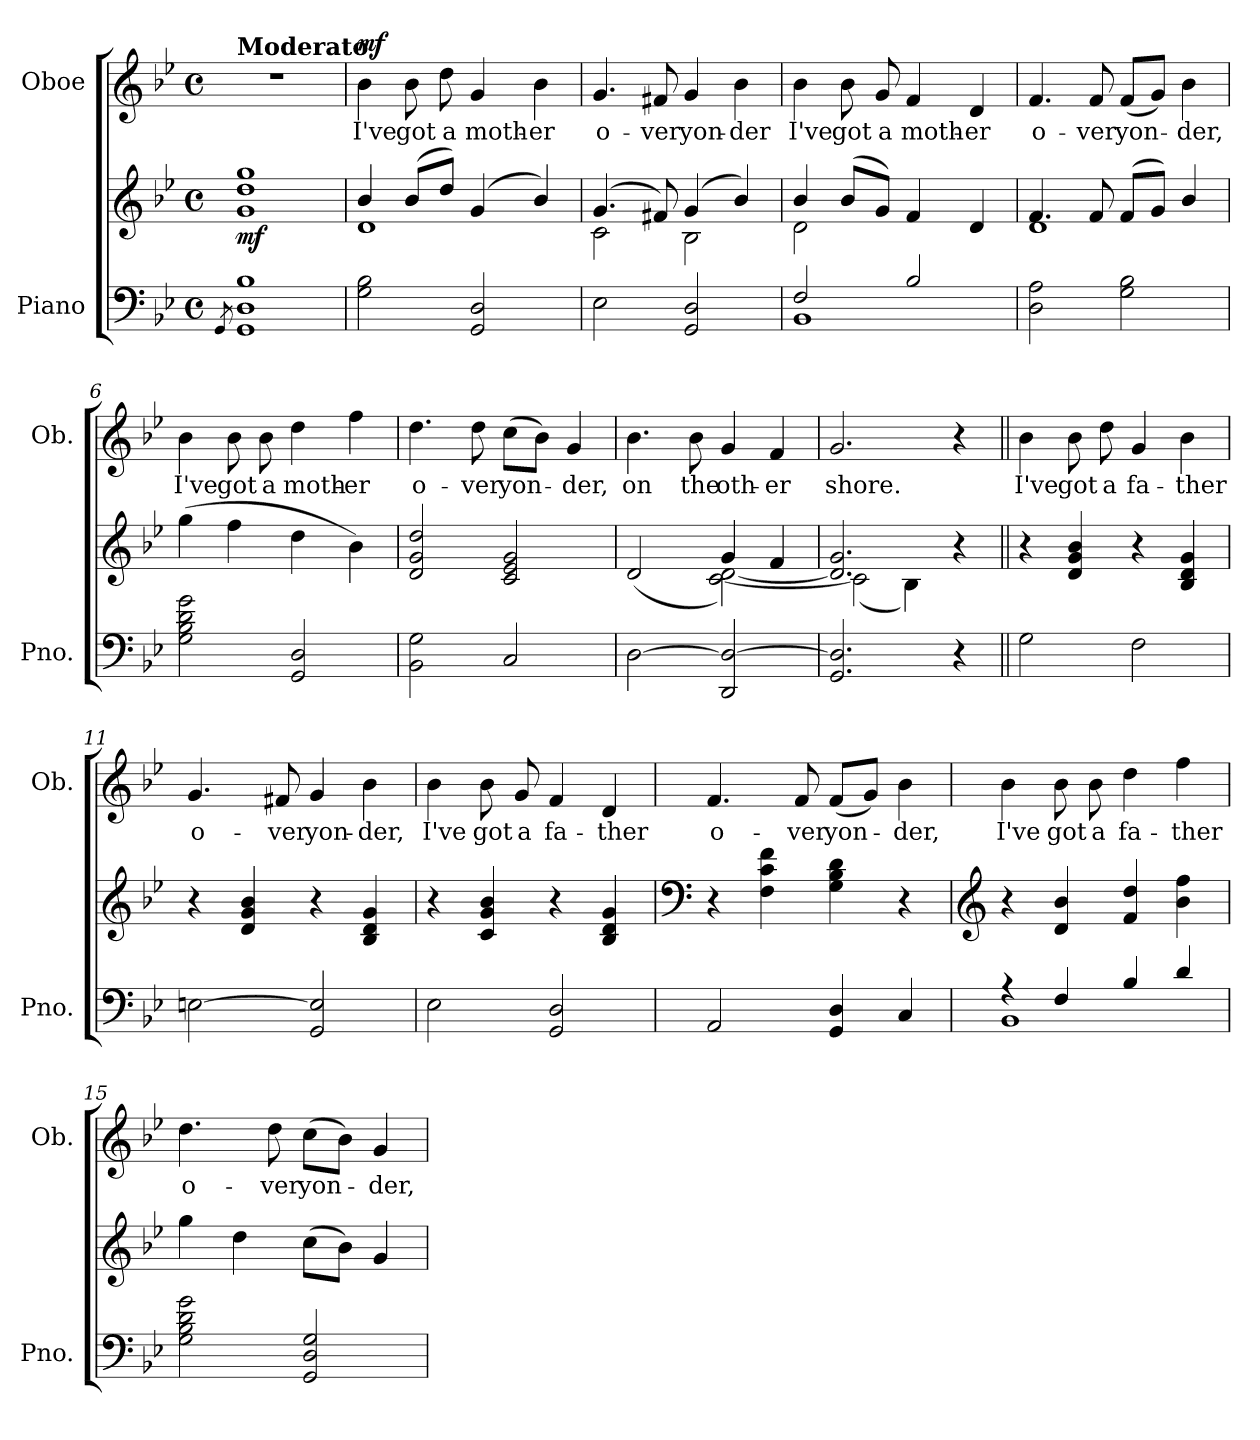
**kern	**kern	**dynam	**kern	**text	**dynam
*part2	*part2	*part2	*part1	*part1	*part1
*staff3	*staff2	*staff2/3	*staff1	*staff1	*staff1
*I"Piano	*	*	*I"Oboe	*	*
*I'Pno.	*	*	*I'Ob.	*	*
*clefF4	*clefG2	*	*clefG2	*	*
*k[b-e-]	*k[b-e-]	*	*k[b-e-]	*	*
*M4/4	*M4/4	*	*M4/4	*	*
*met(c)	*met(c)	*	*met(c)	*	*
=1	=1	=1	=1	=1	=1
8qGG/	.	.	.	.	.
!	!	!	!LO:TX:a:B:t=Moderato	!	!
!	!	!LO:DY:b	!	!	!
1GG 1D 1B-	1g 1dd 1gg	mf	1r	.	.
=2	=2	=2	=2	=2	=2
*	*^	*	*	*	*
!	!	!	!	!	!LO:LY:b	!LO:DY:a
2G\ 2B-\	4b-/	1d	.	4b-\	I've	mf
!	!	!	!	!	!LO:LY:b	!
.	(8b-/L	.	.	8b-\	got	.
!	!	!	!	!	!LO:LY:b	!
.	8dd/J)	.	.	8dd\	a	.
!	!	!	!	!	!LO:LY:b	!
2GG/ 2D/	(4g/	.	.	4g/	moth-	.
!	!	!	!	!	!LO:LY:b	!
.	4b-/)	.	.	4b-\	-er	.
=3	=3	=3	=3	=3	=3	=3
!	!	!	!	!	!LO:LY:b	!
2E-\	(4.g/	2c\	.	4.g/	o-	.
!	!	!	!	!	!LO:LY:b	!
.	8f#X/)	.	.	8f#X/	-ver	.
!	!	!	!	!	!LO:LY:b	!
2GG/ 2D/	(4g/	2B-\	.	4g/	yon-	.
!	!	!	!	!	!LO:LY:b	!
.	4b-/)	.	.	4b-\	-der	.
=4	=4	=4	=4	=4	=4	=4
*^	*	*	*	*	*	*
!	!	!	!	!	!	!LO:LY:b	!
2F/	1BB-	4b-/	2d\	.	4b-\	I've	.
!	!	!	!	!	!	!LO:LY:b	!
.	.	(8b-/L	.	.	8b-\	got	.
!	!	!	!	!	!	!LO:LY:b	!
.	.	8g/J)	.	.	8g/	a	.
!	!	!	!	!	!	!LO:LY:b	!
2B-/	.	4f/	2ryy	.	4f/	moth-	.
!	!	!	!	!	!	!LO:LY:b	!
.	.	4d/	.	.	4d/	-er	.
*v	*v	*	*	*	*	*	*
=5	=5	=5	=5	=5	=5	=5
!	!	!	!	!	!LO:LY:b	!
2D\ 2A\	4.f/	1d	.	4.f/	o-	.
!	!	!	!	!	!LO:LY:b	!
.	8f/	.	.	8f/	-ver	.
!	!	!	!	!	!LO:LY:b	!
2G\ 2B-\	(8f/L	.	.	(8f/L	yon-	.
.	8g/J)	.	.	8g/J)	.	.
!	!	!	!	!	!LO:LY:b	!
.	4b-/	.	.	4b-\	-der,	.
*	*v	*v	*	*	*	*
!!LO:LB:g=z
=6	=6	=6	=6	=6	=6
!	!	!	!	!LO:LY:b	!
2G\ 2B-\ 2d\ 2g\	(4gg\	.	4b-\	I've	.
!	!	!	!	!LO:LY:b	!
.	4ff\	.	8b-\	got	.
!	!	!	!	!LO:LY:b	!
.	.	.	8b-\	a	.
!	!	!	!	!LO:LY:b	!
2GG/ 2D/	4dd\	.	4dd\	moth-	.
!	!	!	!	!LO:LY:b	!
.	4b-\)	.	4ff\	-er	.
=7	=7	=7	=7	=7	=7
!	!	!	!	!LO:LY:b	!
2BB-\ 2G\	2d/ 2g/ 2dd/	.	4.dd\	o-	.
!	!	!	!	!LO:LY:b	!
.	.	.	8dd\	-ver	.
!	!	!	!	!LO:LY:b	!
2C/	2c/ 2e-/ 2g/	.	(8cc\L	yon-	.
.	.	.	8b-\J)	.	.
!	!	!	!	!LO:LY:b	!
.	.	.	4g/	-der,	.
=8	=8	=8	=8	=8	=8
*	*^	*	*	*	*
!	!	!	!	!	!LO:LY:b	!
[2D\	(<2d/	2ryy	.	4.b-\	on	.
!	!	!	!	!	!LO:LY:b	!
.	.	.	.	8b-\	the	.
!	!	!	!	!	!LO:LY:b	!
2DD/ 2D/_	4g/	[2c\ [<2d\)	.	4g/	oth-	.
!	!	!	!	!	!LO:LY:b	!
.	4f/	.	.	4f/	-er	.
=9	=9	=9	=9	=9	=9	=9
!	!	!	!	!	!LO:LY:b	!
2.GG/ 2.D/]	2.d/] 2.g/	(2c\]	.	2.g/	shore.	.
.	.	4B-\)	.	.	.	.
4r	4r	4ryy	.	4r	.	.
=10||	=10||	=10||	=10||	=10||	=10||	=10||
!	!	!	!	!	!LO:LY:b	!
*	*v	*v	*	*	*	*
2G\	4r	.	4b-\	I've	.
!	!	!	!	!LO:LY:b	!
.	4d/ 4g/ 4b-/	.	8b-\	got	.
!	!	!	!	!LO:LY:b	!
.	.	.	8dd\	a	.
!	!	!	!	!LO:LY:b	!
2F\	4r	.	4g/	fa-	.
!	!	!	!	!LO:LY:b	!
.	4B-/ 4d/ 4g/	.	4b-\	-ther	.
!!LO:LB:g=z
=11	=11	=11	=11	=11	=11
!	!	!	!	!LO:LY:b	!
[2En\	4r	.	4.g/	o-	.
.	4d/ 4g/ 4b-/	.	.	.	.
!	!	!	!	!LO:LY:b	!
.	.	.	8f#X/	-ver	.
!	!	!	!	!LO:LY:b	!
2GG/ 2E/]	4r	.	4g/	yon-	.
!	!	!	!	!LO:LY:b	!
.	4B-/ 4d/ 4g/	.	4b-\	-der,	.
=12	=12	=12	=12	=12	=12
!	!	!	!	!LO:LY:b	!
2E-\	4r	.	4b-\	I've	.
!	!	!	!	!LO:LY:b	!
.	4c/ 4g/ 4b-/	.	8b-\	got	.
!	!	!	!	!LO:LY:b	!
.	.	.	8g/	a	.
!	!	!	!	!LO:LY:b	!
2GG/ 2D/	4r	.	4f/	fa-	.
!	!	!	!	!LO:LY:b	!
.	4B-/ 4d/ 4g/	.	4d/	-ther	.
=13	=13	=13	=13	=13	=13
*	*clefF4	*	*	*	*
!	!	!	!	!LO:LY:b	!
2AA/	4r	.	4.f/	o-	.
.	4F\ 4c\ 4f\	.	.	.	.
!	!	!	!	!LO:LY:b	!
.	.	.	8f/	-ver	.
!	!	!	!	!LO:LY:b	!
4GG/ 4D/	4G\ 4B-\ 4d\	.	(8f/L	yon-	.
.	.	.	8g/J)	.	.
!	!	!	!	!LO:LY:b	!
4C/	4r	.	4b-\	-der,	.
=14	=14	=14	=14	=14	=14
*	*clefG2	*	*	*	*
*^	*	*	*	*	*
!	!	!	!	!	!LO:LY:b	!
4r	1BB-	4r	.	4b-\	I've	.
!	!	!	!	!	!LO:LY:b	!
4F/	.	4d/ 4b-/	.	8b-\	got	.
!	!	!	!	!	!LO:LY:b	!
.	.	.	.	8b-\	a	.
!	!	!	!	!	!LO:LY:b	!
4B-/	.	4f/ 4dd/	.	4dd\	fa-	.
!	!	!	!	!	!LO:LY:b	!
4d/	.	4b-\ 4ff\	.	4ff\	-ther	.
*v	*v	*	*	*	*	*
=15	=15	=15	=15	=15	=15
!	!	!	!	!LO:LY:b	!
2G\ 2B-\ 2d\ 2g\	4gg\	.	4.dd\	o-	.
.	4dd\	.	.	.	.
!	!	!	!	!LO:LY:b	!
.	.	.	8dd\	-ver	.
!	!	!	!	!LO:LY:b	!
2GG/ 2D/ 2G/	(8cc\L	.	(8cc\L	yon-	.
.	8b-\J)	.	8b-\J)	.	.
!	!	!	!	!LO:LY:b	!
.	4g/	.	4g/	-der,	.
=	=	=	=	=	=
*-	*-	*-	*-	*-	*-
